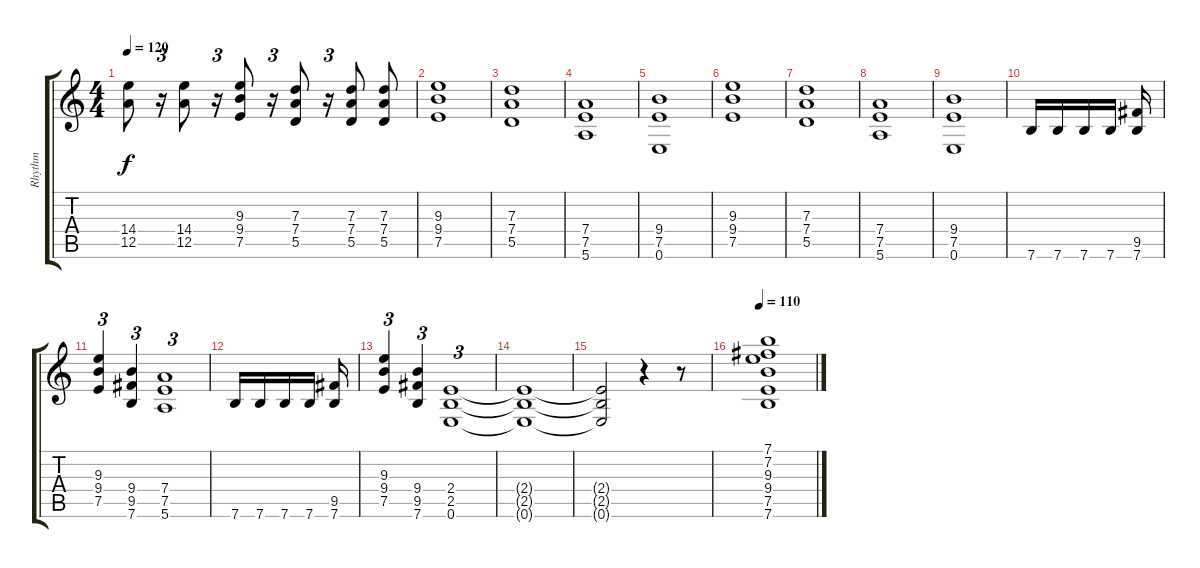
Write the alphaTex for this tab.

\track ("Rhythm" "Rhythm") {instrument distortionguitar}
\staff {score tabs}
\tuning (E4 B3 G3 D3 A2 E2) {hide}
\ts (4 4)
\tempo 120
\clef g2
\ks c
(14.4 12.5).8{dy f} r.16{tu (3 2)} (14.4 12.5).8 r.16{tu (3 2)} (9.3 9.4 7.5).8 r.16{tu (3 2)} (7.3 7.4 5.5).8 r.16{tu (3 2)} (7.3 7.4 5.5).8 (7.3 7.4 5.5).8 |
(9.3 9.4 7.5).1 |
(7.3 7.4 5.5).1 |
(7.4 7.5 5.6).1 |
(9.4 7.5 0.6).1 |
(9.3 9.4 7.5).1 |
(7.3 7.4 5.5).1 |
(7.4 7.5 5.6).1 |
(9.4 7.5 0.6).1 |
7.6.16 7.6.16 7.6.16 7.6.16 (9.5 7.6).16 |
(9.3 9.4 7.5).4{tu (3 2)} (9.4 9.5 7.6).4{tu (3 2)} (7.4 7.5 5.6).1{tu (3 2)} |
7.6.16 7.6.16 7.6.16 7.6.16 (9.5 7.6).16 |
(9.3 9.4 7.5).4{tu (3 2)} (9.4 9.5 7.6).4{tu (3 2)} (2.4 2.5 0.6).1{tu (3 2)} |
(2.4{t} 2.5{t} 0.6{t}).1 |
(2.4{t} 2.5{t} 0.6{t}).2 r.4 r.8 |
\tempo 110
(7.1 7.2 9.3 9.4 7.5 7.6).1
